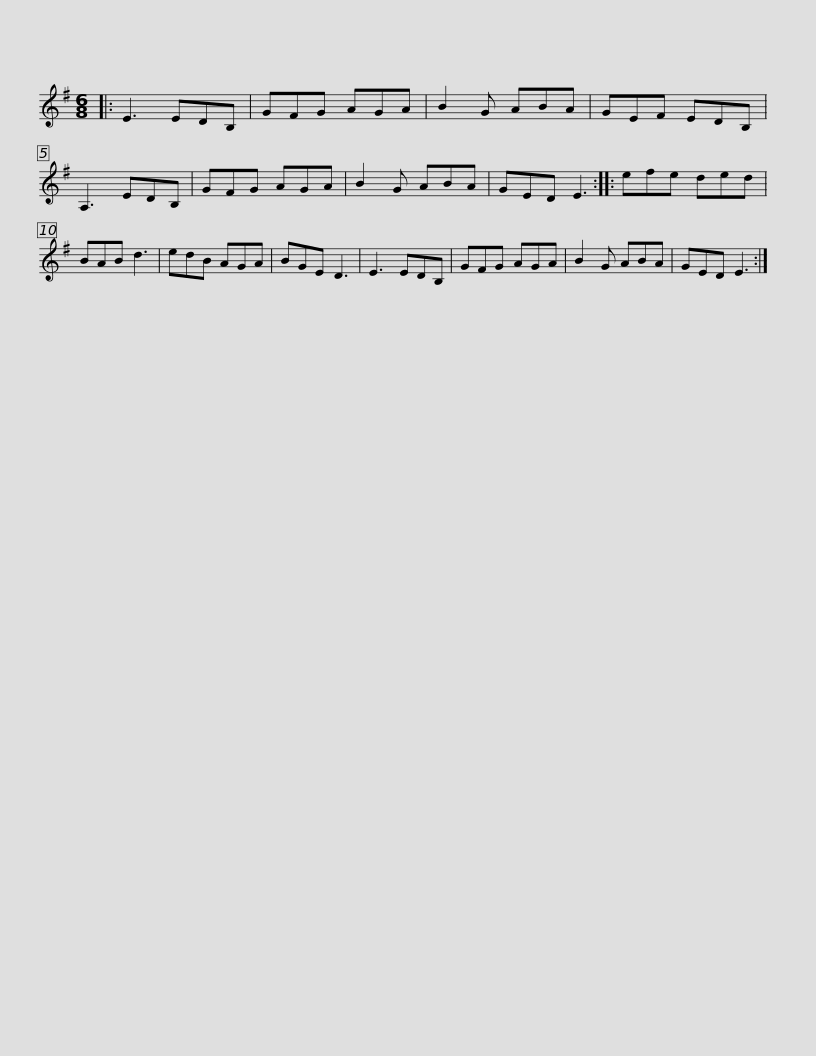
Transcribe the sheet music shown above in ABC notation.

X:1
L:1/8
M:6/8
I:linebreak $
K:Emin
V:1 treble
V:1
|: E3 EDB, | GFG AGA | B2 G ABA | GEF EDB, | A,3 EDB, | %5
 GFG AGA | B2 G ABA |$ GED E3 :: efe ded | BAB d3 | %10
 edB AGA | BGE D3 | E3 EDB, | GFG AGA | B2 G ABA |$ %15
 GED E3 :| %16
